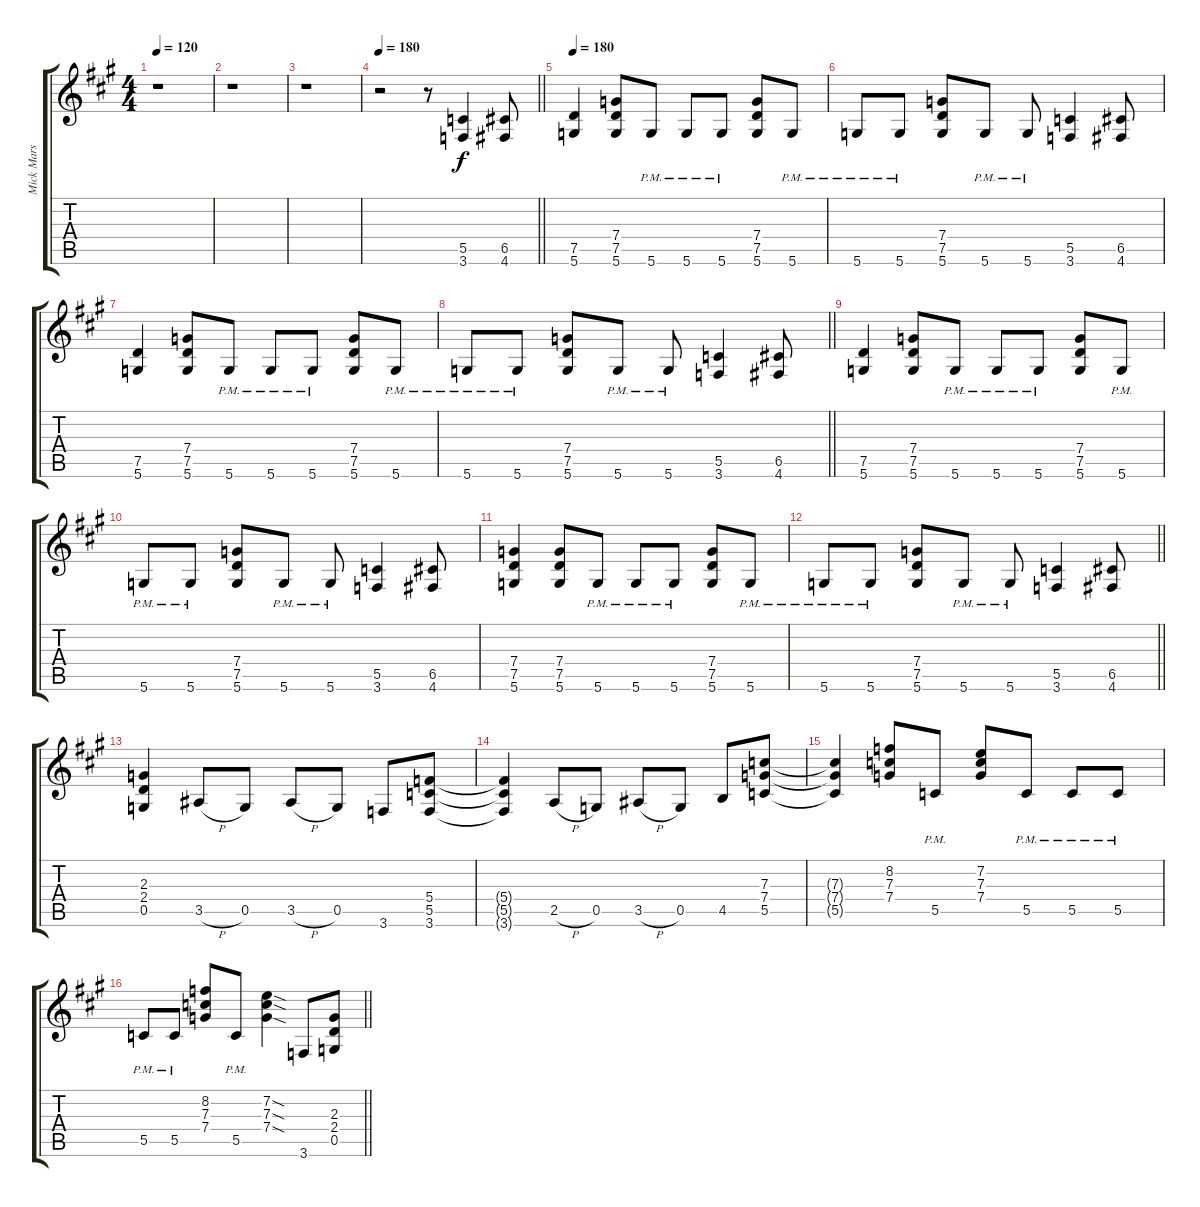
\track ("Mick Mars Rhytm Guitar" "Mick Mars ") {instrument distortionguitar}
\staff {score tabs}
\tuning (D4 A3 F3 C3 G2 D2) {hide}
\ts (4 4)
\tempo 120
\clef g2
\ks a
r.1{dy f instrument distortionguitar} |
r.1 |
r.1 |
\tempo 180
\barLineRight lightlight
r.2 r.8 (5.5 3.6).4 (6.5 4.6).8 |
\tempo 180
(7.5 5.6).4 (7.4 7.5 5.6).8 5.6{pm}.8 5.6{pm}.8 5.6{pm}.8 (7.4 7.5 5.6).8 5.6{pm}.8 |
5.6{pm}.8 5.6{pm}.8 (7.4 7.5 5.6).8 5.6{pm}.8 5.6{pm}.8 (5.5 3.6).4 (6.5 4.6).8 |
(7.5 5.6).4 (7.4 7.5 5.6).8 5.6{pm}.8 5.6{pm}.8 5.6{pm}.8 (7.4 7.5 5.6).8 5.6{pm}.8 |
\barLineRight lightlight
5.6{pm}.8 5.6{pm}.8 (7.4 7.5 5.6).8 5.6{pm}.8 5.6{pm}.8 (5.5 3.6).4 (6.5 4.6).8 |
(7.5 5.6).4 (7.4 7.5 5.6).8 5.6{pm}.8 5.6{pm}.8 5.6{pm}.8 (7.4 7.5 5.6).8 5.6{pm}.8 |
5.6{pm}.8 5.6{pm}.8 (7.4 7.5 5.6).8 5.6{pm}.8 5.6{pm}.8 (5.5 3.6).4 (6.5 4.6).8 |
(7.4 7.5 5.6).4 (7.4 7.5 5.6).8 5.6{pm}.8 5.6{pm}.8 5.6{pm}.8 (7.4 7.5 5.6).8 5.6{pm}.8 |
\barLineRight lightlight
5.6{pm}.8 5.6{pm}.8 (7.4 7.5 5.6).8 5.6{pm}.8 5.6{pm}.8 (5.5 3.6).4 (6.5 4.6).8 |
(2.3 2.4 0.5).4 3.5{h}.8 0.5.8 3.5{h}.8 0.5.8 3.6.8 (5.4 5.5 3.6).8 |
(5.4{t} 5.5{t} 3.6{t}).4 2.5{h}.8 0.5.8 3.5{h}.8 0.5.8 4.5.8 (7.3 7.4 5.5).8 |
(7.3{t} 7.4{t} 5.5{t}).4 (8.2 7.3 7.4).8 5.5{pm}.8 (7.2 7.3 7.4).8 5.5{pm}.8 5.5{pm}.8 5.5{pm}.8 |
\barLineRight lightlight
5.5{pm}.8 5.5{pm}.8 (8.2 7.3 7.4).8 5.5{pm}.8 (7.2{sod} 7.3{sod} 7.4{sod}).4 3.6.8 (2.3 2.4 0.5).8
